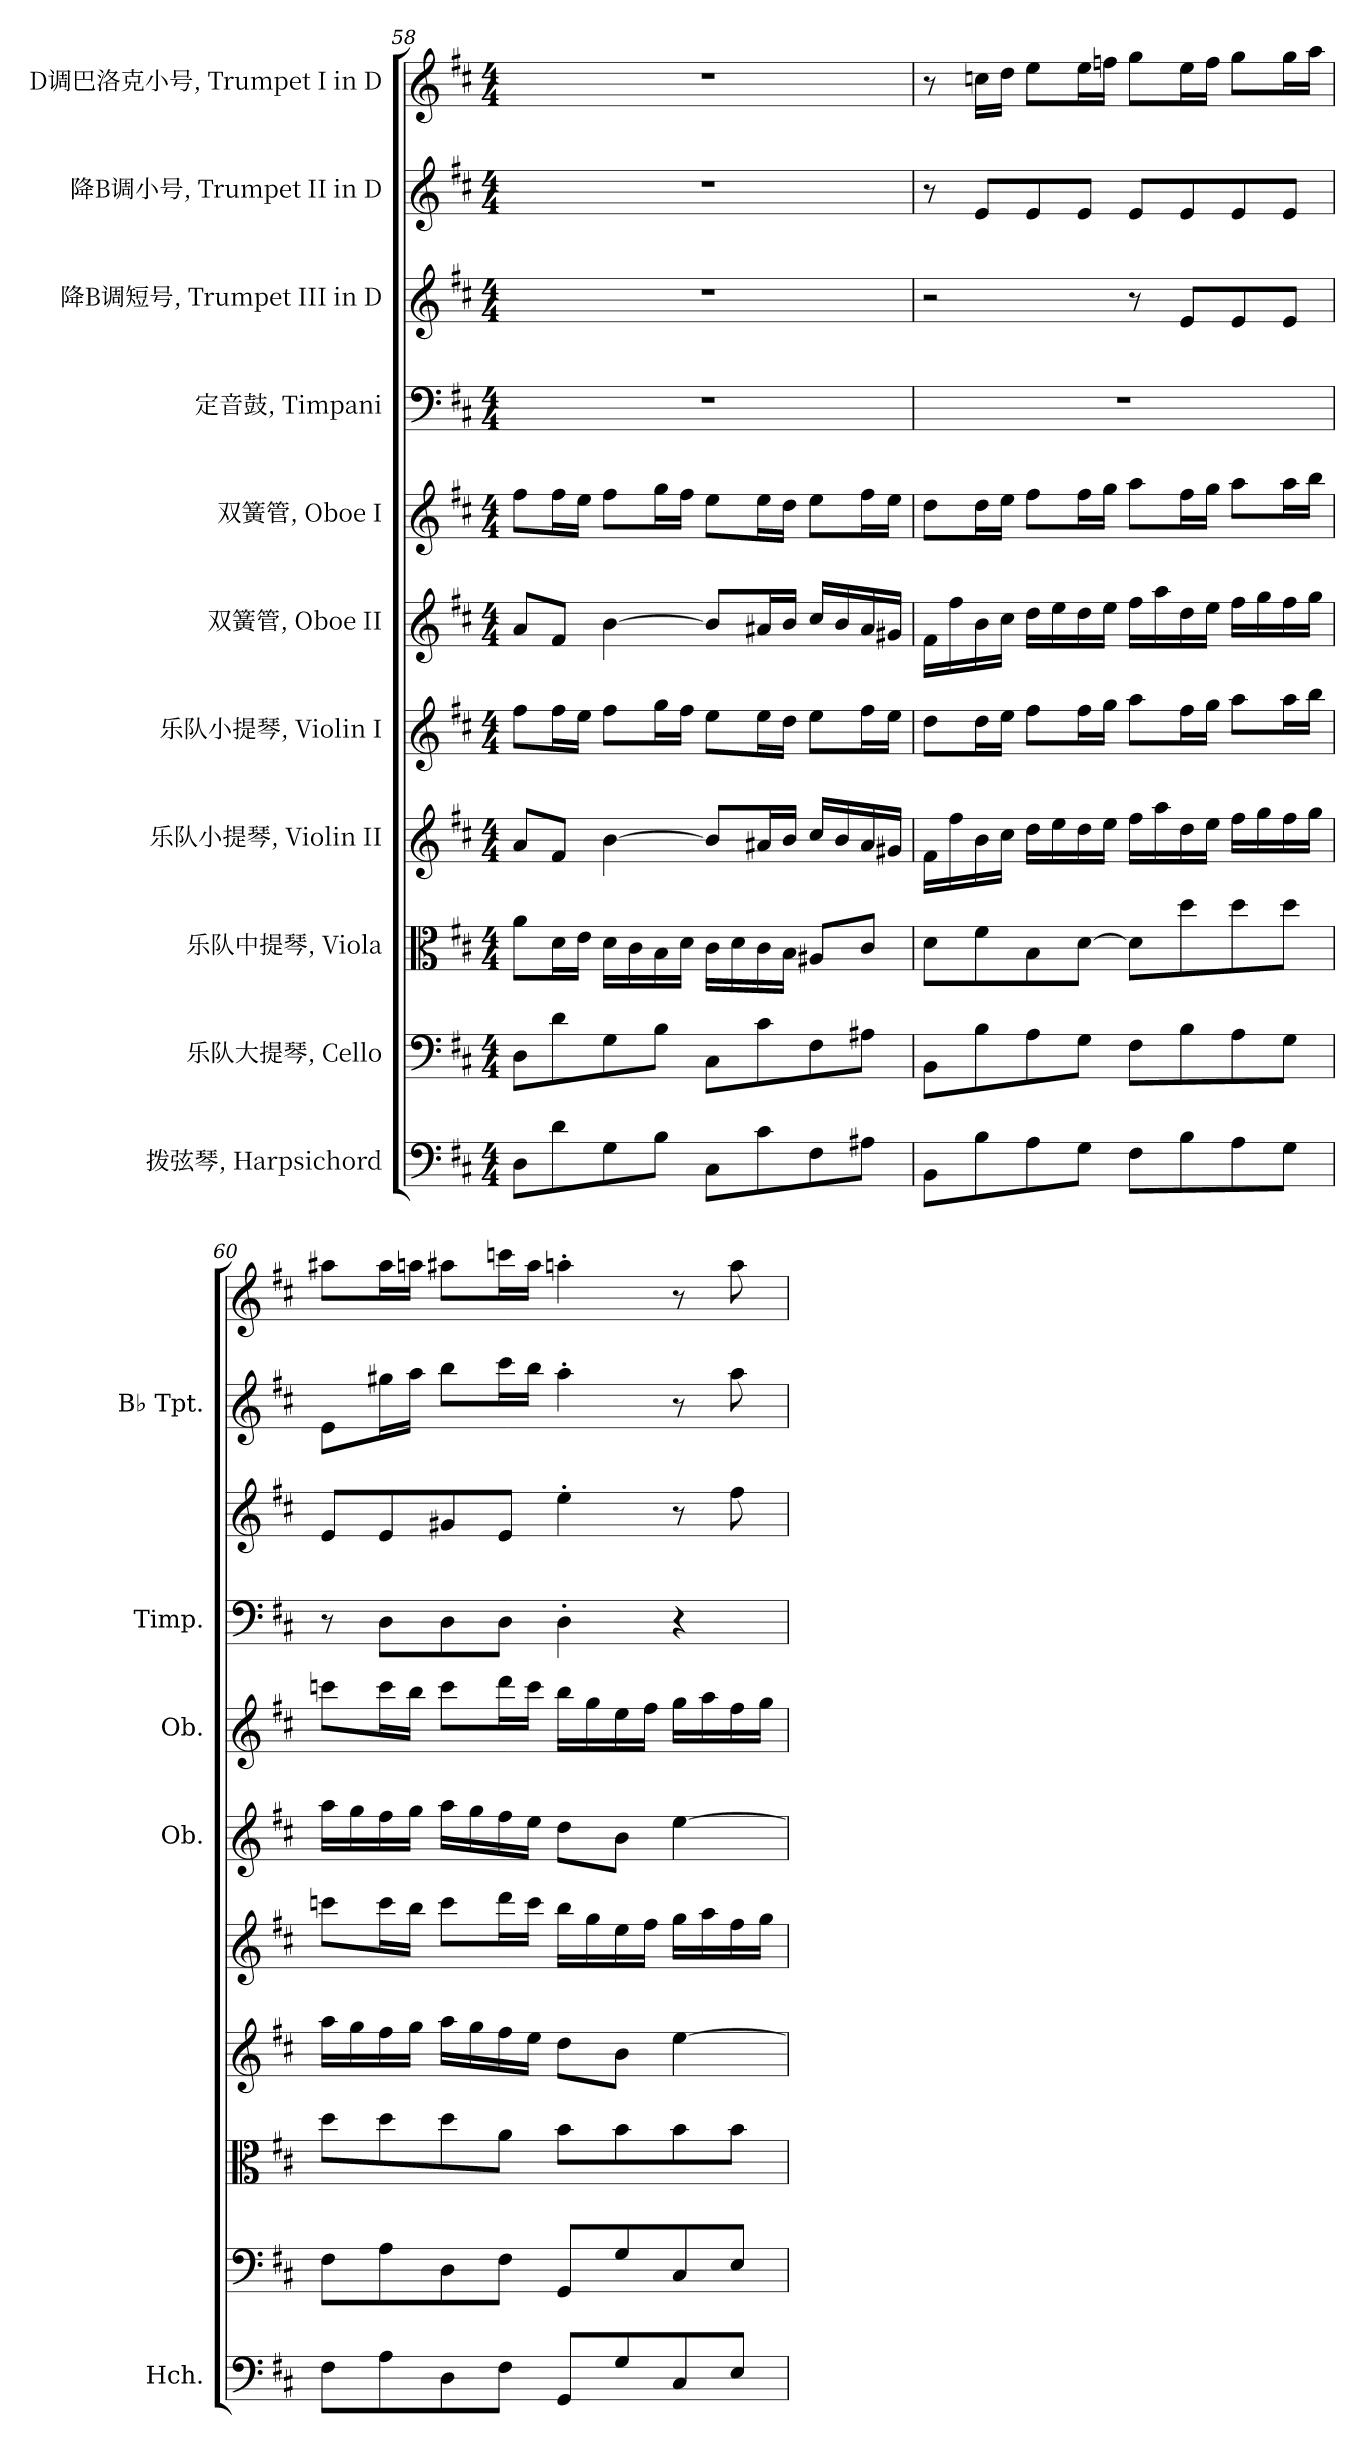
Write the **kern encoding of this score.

**kern	**kern	**kern	**kern	**kern	**kern	**kern	**kern	**kern	**kern	**kern
*part11	*part10	*part9	*part8	*part7	*part6	*part5	*part4	*part3	*part2	*part1
*staff11	*staff10	*staff9	*staff8	*staff7	*staff6	*staff5	*staff4	*staff3	*staff2	*staff1
*I"拨弦琴, Harpsichord	*I"乐队大提琴, Cello	*I"乐队中提琴, Viola	*I"乐队小提琴, Violin II	*I"乐队小提琴, Violin I	*I"双簧管, Oboe II	*I"双簧管, Oboe I	*I"定音鼓, Timpani	*I"降B调短号, Trumpet III in D	*I"降B调小号, Trumpet II in D	*I"D调巴洛克小号, Trumpet I in D
*I'Hch.	*	*	*	*	*I'Ob.	*I'Ob.	*I'Timp.	*	*I'B♭ Tpt.	*
*clefF4	*clefF4	*clefC3	*clefG2	*clefG2	*clefG2	*clefG2	*clefF4	*clefG2	*clefG2	*clefG2
*	*	*	*	*	*	*	*	*ITrd1c2	*ITrd1c2	*ITrd-1c-2
*k[f#c#]	*k[f#c#]	*k[f#c#]	*k[f#c#]	*k[f#c#]	*k[f#c#]	*k[f#c#]	*k[f#c#]	*k[]	*k[]	*k[f#c#g#d#]
*M4/4	*M4/4	*M4/4	*M4/4	*M4/4	*M4/4	*M4/4	*M4/4	*M4/4	*M4/4	*M4/4
=58	=58	=58	=58	=58	=58	=58	=58	=58	=58	=58
8D\L	8D\L	8a\L	8a/L	8ff#\L	8a/L	8ff#\L	1r	1r	1r	1r
8d\	8d\	16d\L	8f#/J	16ff#\L	8f#/J	16ff#\L	.	.	.	.
.	.	16e\JJ	.	16ee\JJ	.	16ee\JJ	.	.	.	.
8G\	8G\	16d\LL	[4b\	8ff#\L	[4b\	8ff#\L	.	.	.	.
.	.	16c#\	.	.	.	.	.	.	.	.
8B\J	8B\J	16B\	.	16gg\L	.	16gg\L	.	.	.	.
.	.	16d\JJ	.	16ff#\JJ	.	16ff#\JJ	.	.	.	.
8C#\L	8C#\L	16c#\LL	8b/L]	8ee\L	8b/L]	8ee\L	.	.	.	.
.	.	16d\	.	.	.	.	.	.	.	.
8c#\	8c#\	16c#\	16a#X/L	16ee\L	16a#X/L	16ee\L	.	.	.	.
.	.	16B\JJ	16b/JJ	16dd\JJ	16b/JJ	16dd\JJ	.	.	.	.
8F#\	8F#\	8A#X/L	16cc#/LL	8ee\L	16cc#/LL	8ee\L	.	.	.	.
.	.	.	16b/	.	16b/	.	.	.	.	.
8A#X\J	8A#X\J	8c#/J	16a#/	16ff#\L	16a#/	16ff#\L	.	.	.	.
.	.	.	16g#X/JJ	16ee\JJ	16g#X/JJ	16ee\JJ	.	.	.	.
!!LO:PB:g=z
=59	=59	=59	=59	=59	=59	=59	=59	=59	=59	=59
8BB\L	8BB\L	8d\L	16f#\LL	8dd\L	16f#\LL	8dd\L	1r	2r	8r	8r
.	.	.	16ff#\	.	16ff#\	.	.	.	.	.
8B\	8B\	8f#\	16b\	16dd\L	16b\	16dd\L	.	.	8d/L	16ddn\LL
.	.	.	16cc#\JJ	16ee\JJ	16cc#\JJ	16ee\JJ	.	.	.	16ee\JJ
8A\	8A\	8B\	16dd\LL	8ff#\L	16dd\LL	8ff#\L	.	.	8d/	8ff#\L
.	.	.	16ee\	.	16ee\	.	.	.	.	.
8G\J	8G\J	[8d\J	16dd\	16ff#\L	16dd\	16ff#\L	.	.	8d/J	16ff#\L
.	.	.	16ee\JJ	16gg\JJ	16ee\JJ	16gg\JJ	.	.	.	16ggn\JJ
8F#\L	8F#\L	8d\L]	16ff#\LL	8aa\L	16ff#\LL	8aa\L	.	8r	8d/L	8aa\L
.	.	.	16aa\	.	16aa\	.	.	.	.	.
8B\	8B\	8dd\	16dd\	16ff#\L	16dd\	16ff#\L	.	8d/L	8d/	16ff#\L
.	.	.	16ee\JJ	16gg\JJ	16ee\JJ	16gg\JJ	.	.	.	16gg\JJ
8A\	8A\	8dd\	16ff#\LL	8aa\L	16ff#\LL	8aa\L	.	8d/	8d/	8aa\L
.	.	.	16gg\	.	16gg\	.	.	.	.	.
8G\J	8G\J	8dd\J	16ff#\	16aa\L	16ff#\	16aa\L	.	8d/J	8d/J	16aa\L
.	.	.	16gg\JJ	16bb\JJ	16gg\JJ	16bb\JJ	.	.	.	16bb\JJ
=60	=60	=60	=60	=60	=60	=60	=60	=60	=60	=60
8F#\L	8F#\L	8dd\L	16aa\LL	8cccn\L	16aa\LL	8cccn\L	8r	8d/L	8d\L	8bb#X\L
.	.	.	16gg\	.	16gg\	.	.	.	.	.
8A\	8A\	8dd\	16ff#\	16ccc\L	16ff#\	16ccc\L	8D\L	8d/	16ff#X\L	16bb#\L
.	.	.	16gg\JJ	16bb\JJ	16gg\JJ	16bb\JJ	.	.	16gg\JJ	16bbn\JJ
8D\	8D\	8dd\	16aa\LL	8ccc\L	16aa\LL	8ccc\L	8D\	8f#X/	8aa\L	8bb#X\L
.	.	.	16gg\	.	16gg\	.	.	.	.	.
8F#\J	8F#\J	8a\J	16ff#\	16ddd\L	16ff#\	16ddd\L	8D\J	8d/J	16bb\L	16dddn\L
.	.	.	16ee\JJ	16ccc\JJ	16ee\JJ	16ccc\JJ	.	.	16aa\JJ	16bb#\JJ
8GG/L	8GG/L	8b\L	8dd\L	16bb\LL	8dd\L	16bb\LL	4D'\	4dd'\	4gg'\	4bbn'\
.	.	.	.	16gg\	.	16gg\	.	.	.	.
8G/	8G/	8b\	8b\J	16ee\	8b\J	16ee\	.	.	.	.
.	.	.	.	16ff#\JJ	.	16ff#\JJ	.	.	.	.
8C#/	8C#/	8b\	[4ee\	16gg\LL	[4ee\	16gg\LL	4r	8r	8r	8r
.	.	.	.	16aa\	.	16aa\	.	.	.	.
8E/J	8E/J	8b\J	.	16ff#\	.	16ff#\	.	8ee\	8gg\	8bb\
.	.	.	.	16gg\JJ	.	16gg\JJ	.	.	.	.
=	=	=	=	=	=	=	=	=	=	=
*-	*-	*-	*-	*-	*-	*-	*-	*-	*-	*-
